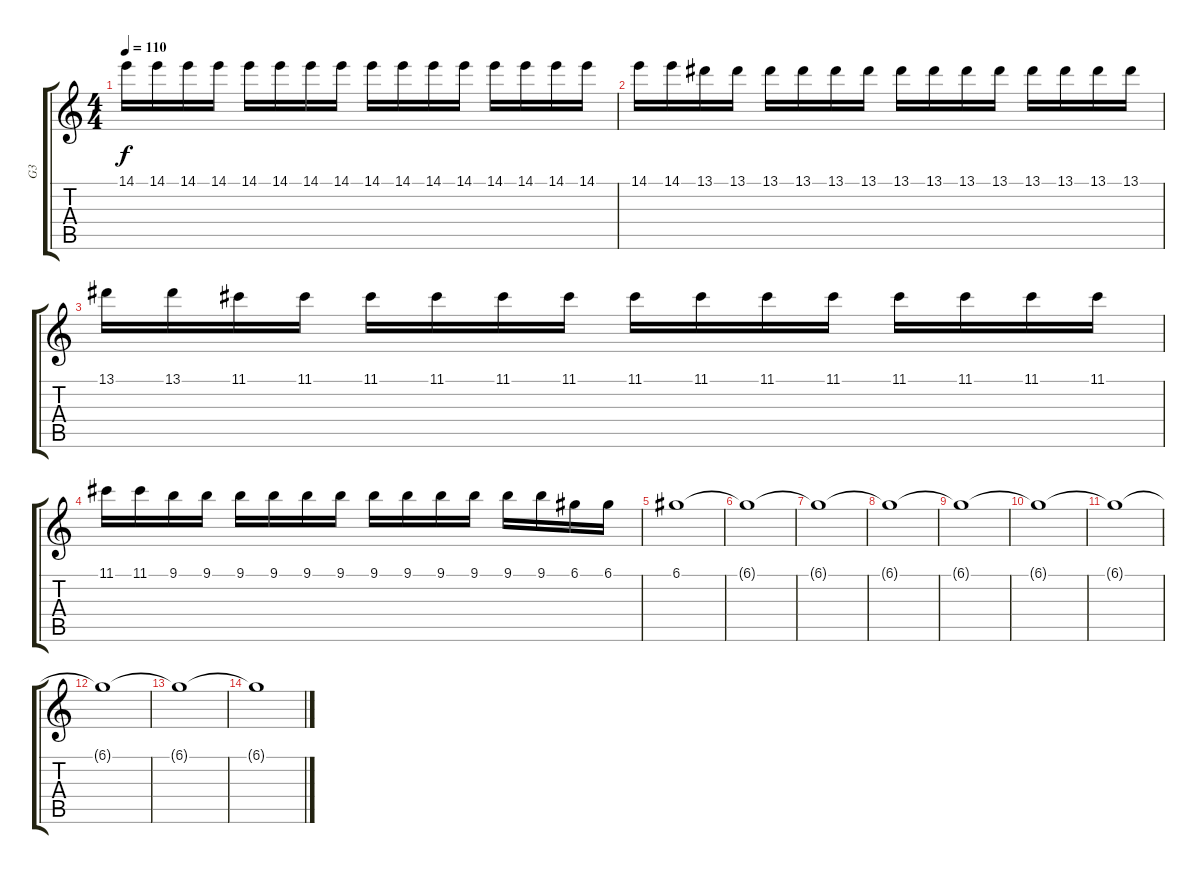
\track ("G3" "G3") {instrument electricguitarclean}
\staff {score tabs}
\tuning (D4 A3 F3 C3 G2 D2) {hide}
\ts (4 4)
\tempo 110
\clef g2
\ks c
14.1.16{dy f} 14.1.16 14.1.16 14.1.16 14.1.16 14.1.16 14.1.16 14.1.16 14.1.16 14.1.16 14.1.16 14.1.16 14.1.16 14.1.16 14.1.16 14.1.16 |
14.1.16 14.1.16 13.1.16 13.1.16 13.1.16 13.1.16 13.1.16 13.1.16 13.1.16 13.1.16 13.1.16 13.1.16 13.1.16 13.1.16 13.1.16 13.1.16 |
13.1.16 13.1.16 11.1.16 11.1.16 11.1.16 11.1.16 11.1.16 11.1.16 11.1.16 11.1.16 11.1.16 11.1.16 11.1.16 11.1.16 11.1.16 11.1.16 |
11.1.16 11.1.16 9.1.16 9.1.16 9.1.16 9.1.16 9.1.16 9.1.16 9.1.16 9.1.16 9.1.16 9.1.16 9.1.16 9.1.16 6.1.16 6.1.16 |
6.1.1 |
6.1{t}.1 |
6.1{t}.1 |
6.1{t}.1 |
6.1{t}.1 |
6.1{t}.1{volume 0} |
6.1{t}.1 |
6.1{t}.1 |
6.1{t}.1 |
6.1{t}.1
